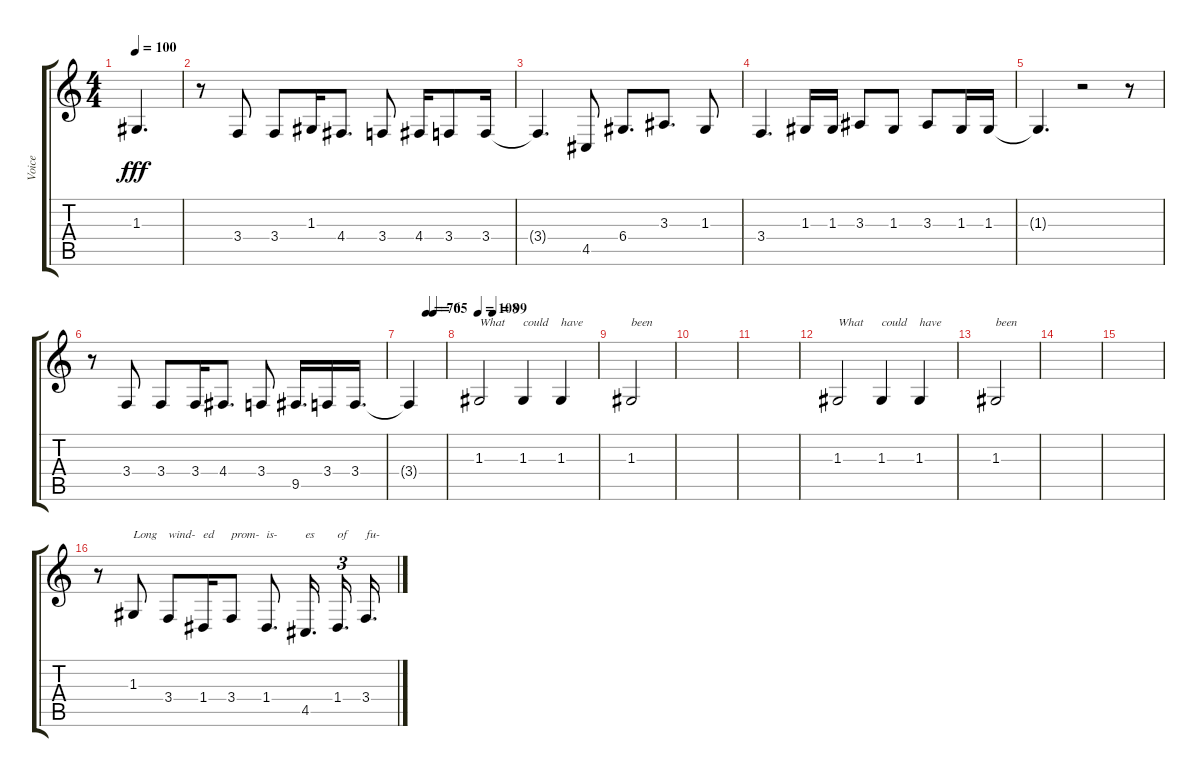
\track ("Voice" "Voice") {instrument lead1square}
\staff {score tabs}
\tuning (E4 B3 G3 D3 A2 E2) {hide}
\ts (4 4)
\tempo 100
\clef g2
\ks c
1.3{t}.4{d dy fff} |
r.8 3.4.8 3.4.8 1.3.16 4.4.8{d} 3.4.8 4.4.16 3.4.8 3.4.16 |
3.4{t}.4{d} 4.5.8 6.4.8{d} 3.3.8{d} 1.3.8 |
3.4.4{d} 1.3.16 1.3.16 3.3.8 1.3.8 3.3.8 1.3.16 1.3.16 |
1.3{t}.4{d} r.2 r.8 |
r.8 3.4.8 3.4.8 3.4.16 4.4.8{d} 3.4.8 9.5.16{d} 3.4.16 3.4.16{d} |
\tempo (70 0.5)
\tempo (65 0.6875)
3.4{t}.4 |
\tempo 108
\tempo (99 0.125)
1.3.2{txt "What"} 1.3.4{txt "could"} 1.3.4{txt "have"} |
1.3.2{txt "been"} |
|
|
1.3.2{txt "What"} 1.3.4{txt "could"} 1.3.4{txt "have"} |
1.3.2{txt "been"} |
|
|
r.8{balance 0} 1.3.8{txt "Long" volume 10} 3.4.8{txt "wind-"} 1.4.16{txt "ed"} 3.4.8{txt "prom-"} 1.4.8{d txt "is-"} 4.5.16{d txt "es" beam splitsecondary} 1.4.16{d tu (3 2) txt "of"} 3.4.16{d txt "fu-"}
